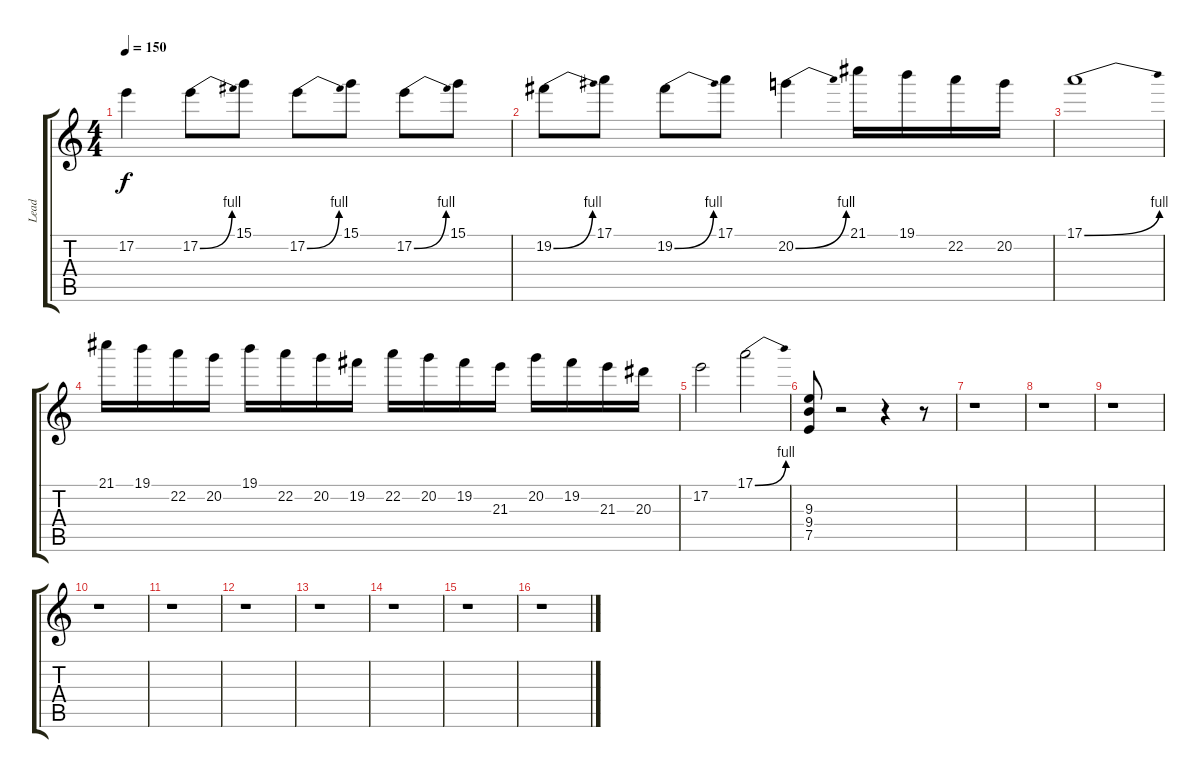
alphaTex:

\track ("Lead" "Lead") {instrument distortionguitar}
\staff {score tabs}
\tuning (E4 B3 G3 D3 A2 E2) {hide}
\ts (4 4)
\tempo 150
\clef g2
\ks c
17.2.4{dy f} 17.2{be (bend 0 0 60 4)}.8 15.1.8 17.2{be (bend 0 0 60 4)}.8 15.1.8 17.2{be (bend 0 0 60 4)}.8 15.1.8 |
19.2{be (bend 0 0 60 4)}.8 17.1.8 19.2{be (bend 0 0 60 4)}.8 17.1.8 20.2{be (bend 0 0 60 4)}.4 21.1.16 19.1.16 22.2.16 20.2.16 |
17.1{be (bend 0 0 60 4)}.1 |
21.1.16 19.1.16 22.2.16 20.2.16 19.1.16 22.2.16 20.2.16 19.2.16 22.2.16 20.2.16 19.2.16 21.3.16 20.2.16 19.2.16 21.3.16 20.3.16 |
17.2.2 17.1{be (bend 0 0 60 4)}.2 |
(9.3 9.4 7.5).8 r.2 r.4 r.8 |
r.1 |
r.1 |
r.1 |
r.1 |
r.1 |
r.1 |
r.1 |
r.1 |
r.1 |
r.1
